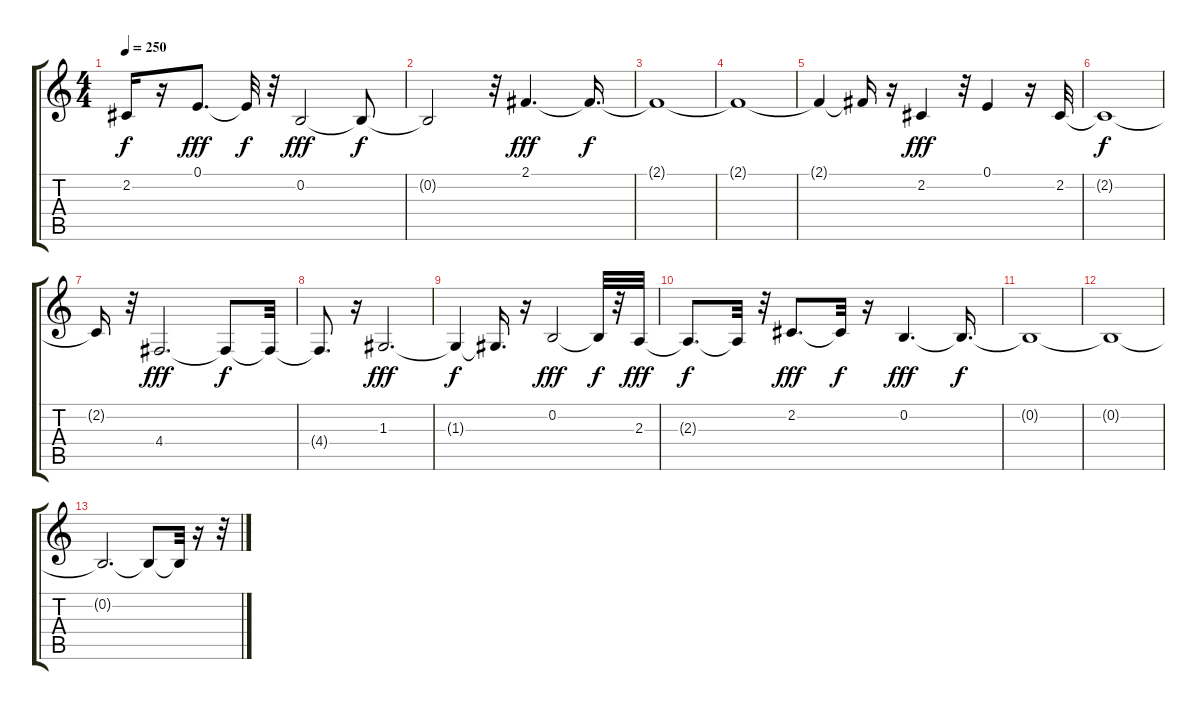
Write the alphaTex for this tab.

\track "" {instrument flute}
\staff {score tabs}
\tuning (E4 B3 G3 D3 A2 E2) {hide}
\ts (4 4)
\tempo 250
\clef g2
\ks c
2.2{t}.16{dy f} r.16 0.1.8{d dy fff} 0.1{t}.32{dy f} r.32 0.2.2{dy fff} 0.2{t}.8{dy f} |
0.2{t}.2 r.32 2.1.4{d dy fff} 2.1{t}.16{d dy f} |
2.1{t}.1 |
2.1{t}.1 |
2.1{t}.4 2.1{t}.16 r.16 2.2.4{dy fff} r.32 0.1.4 r.16 2.2.32 |
2.2{t}.1{dy f} |
2.2{t}.16 r.32 4.4.2{d dy fff} 4.4{t}.8{dy f} 4.4{t}.32 |
4.4{t}.8{d} r.16 1.3.2{d dy fff} |
1.3{t}.4{dy f} 1.3{t}.16{d} r.16 0.2.2{dy fff} 0.2{t}.32{dy f} r.32 2.3.32{dy fff} |
2.3{t}.8{d dy f} 2.3{t}.32 r.32 2.2.8{d dy fff} 2.2{t}.32{dy f} r.16 0.2.4{d dy fff} 0.2{t}.16{d dy f} |
0.2{t}.1 |
0.2{t}.1 |
0.2{t}.2{d} 0.2{t}.8 0.2{t}.32 r.16 r.32
